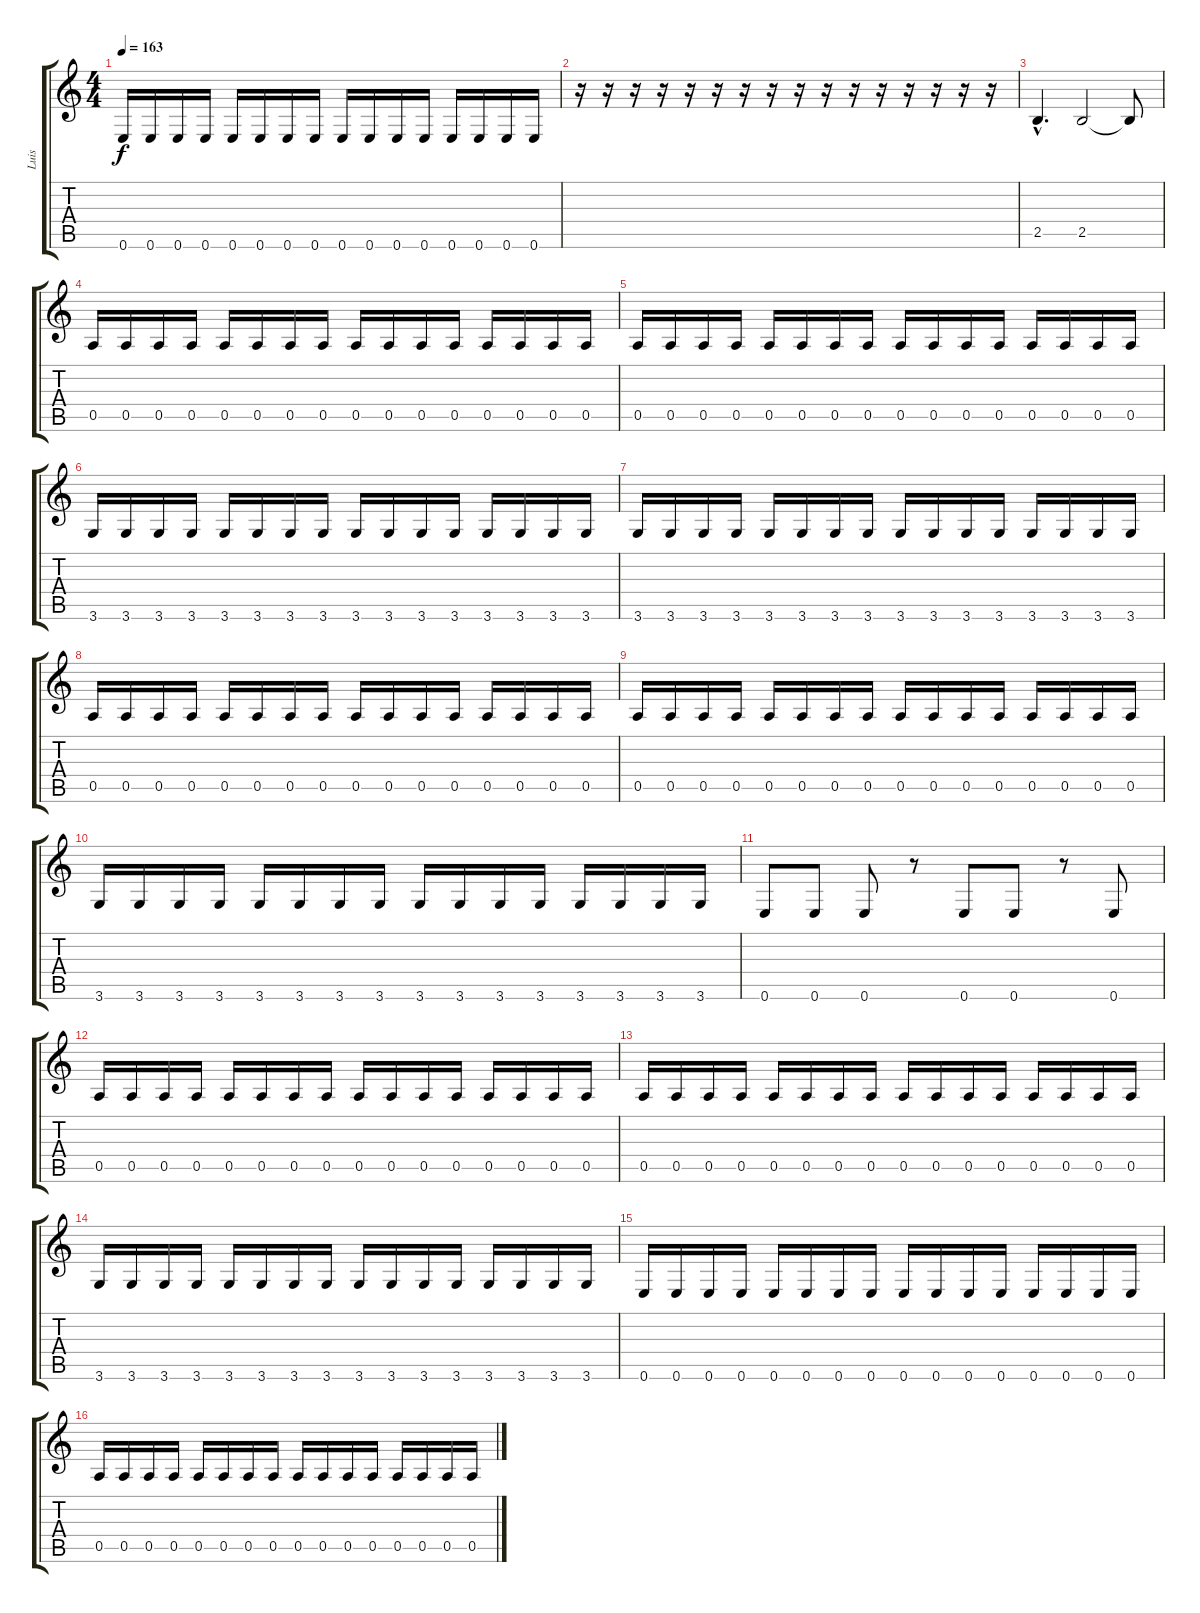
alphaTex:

\track ("Luis" "Luis") {instrument fretlessbass}
\staff {score tabs}
\tuning (E4 B3 G3 D3 A2 E2) {hide}
\ts (4 4)
\tempo 163
\clef g2
\ks c
0.6.16{dy f} 0.6.16 0.6.16 0.6.16 0.6.16 0.6.16 0.6.16 0.6.16 0.6.16 0.6.16 0.6.16 0.6.16 0.6.16 0.6.16 0.6.16 0.6.16 |
r.16 r.16 r.16 r.16 r.16 r.16 r.16 r.16 r.16 r.16 r.16 r.16 r.16 r.16 r.16 r.16 |
2.5{hac}.4{d} 2.5.2 2.5{t}.8 |
0.5.16 0.5.16 0.5.16 0.5.16 0.5.16 0.5.16 0.5.16 0.5.16 0.5.16 0.5.16 0.5.16 0.5.16 0.5.16 0.5.16 0.5.16 0.5.16 |
0.5.16 0.5.16 0.5.16 0.5.16 0.5.16 0.5.16 0.5.16 0.5.16 0.5.16 0.5.16 0.5.16 0.5.16 0.5.16 0.5.16 0.5.16 0.5.16 |
3.6.16 3.6.16 3.6.16 3.6.16 3.6.16 3.6.16 3.6.16 3.6.16 3.6.16 3.6.16 3.6.16 3.6.16 3.6.16 3.6.16 3.6.16 3.6.16 |
3.6.16 3.6.16 3.6.16 3.6.16 3.6.16 3.6.16 3.6.16 3.6.16 3.6.16 3.6.16 3.6.16 3.6.16 3.6.16 3.6.16 3.6.16 3.6.16 |
0.5.16 0.5.16 0.5.16 0.5.16 0.5.16 0.5.16 0.5.16 0.5.16 0.5.16 0.5.16 0.5.16 0.5.16 0.5.16 0.5.16 0.5.16 0.5.16 |
0.5.16 0.5.16 0.5.16 0.5.16 0.5.16 0.5.16 0.5.16 0.5.16 0.5.16 0.5.16 0.5.16 0.5.16 0.5.16 0.5.16 0.5.16 0.5.16 |
3.6.16 3.6.16 3.6.16 3.6.16 3.6.16 3.6.16 3.6.16 3.6.16 3.6.16 3.6.16 3.6.16 3.6.16 3.6.16 3.6.16 3.6.16 3.6.16 |
0.6.8 0.6.8 0.6.8 r.8 0.6.8 0.6.8 r.8 0.6.8 |
0.5.16 0.5.16 0.5.16 0.5.16 0.5.16 0.5.16 0.5.16 0.5.16 0.5.16 0.5.16 0.5.16 0.5.16 0.5.16 0.5.16 0.5.16 0.5.16 |
0.5.16 0.5.16 0.5.16 0.5.16 0.5.16 0.5.16 0.5.16 0.5.16 0.5.16 0.5.16 0.5.16 0.5.16 0.5.16 0.5.16 0.5.16 0.5.16 |
3.6.16 3.6.16 3.6.16 3.6.16 3.6.16 3.6.16 3.6.16 3.6.16 3.6.16 3.6.16 3.6.16 3.6.16 3.6.16 3.6.16 3.6.16 3.6.16 |
0.6.16 0.6.16 0.6.16 0.6.16 0.6.16 0.6.16 0.6.16 0.6.16 0.6.16 0.6.16 0.6.16 0.6.16 0.6.16 0.6.16 0.6.16 0.6.16 |
0.5.16 0.5.16 0.5.16 0.5.16 0.5.16 0.5.16 0.5.16 0.5.16 0.5.16 0.5.16 0.5.16 0.5.16 0.5.16 0.5.16 0.5.16 0.5.16
